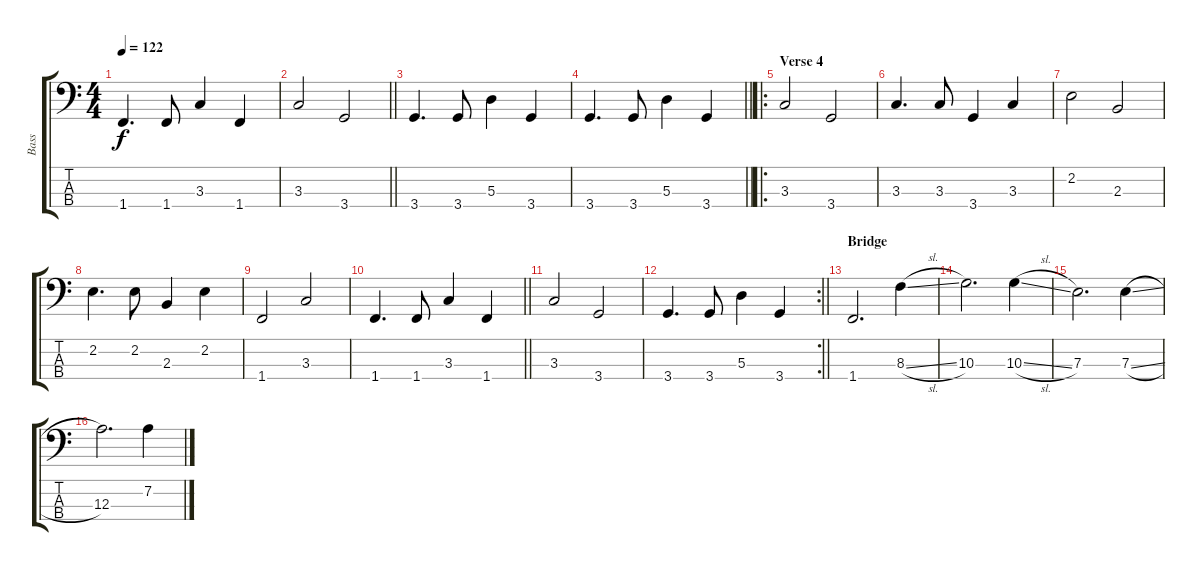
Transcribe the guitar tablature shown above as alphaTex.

\track ("Bass" "Bass") {instrument electricbassfinger}
\staff {score tabs}
\tuning (G2 D2 A1 E1) {hide}
\ts (4 4)
\tempo 122
\clef f4
\ks c
1.4.4{d dy f} 1.4.8 3.3.4 1.4.4 |
\barLineRight lightlight
3.3.2 3.4.2 |
3.4.4{d} 3.4.8 5.3.4 3.4.4 |
\barLineRight lightlight
3.4.4{d} 3.4.8 5.3.4 3.4.4 |
\ro
\section ("" "Verse 4")
3.3.2 3.4.2 |
3.3.4{d} 3.3.8 3.4.4 3.3.4 |
2.2.2 2.3.2 |
2.2.4{d} 2.2.8 2.3.4 2.2.4 |
1.4.2 3.3.2 |
\barLineRight lightlight
1.4.4{d} 1.4.8 3.3.4 1.4.4 |
3.3.2 3.4.2 |
\rc 2
\barLineRight lightlight
3.4.4{d} 3.4.8 5.3.4 3.4.4 |
\section ("" "Bridge")
1.4.2{d} 8.3{sl}.4 |
10.3.2{d} 10.3{sl}.4 |
7.3.2{d} 7.3{sl}.4 |
12.3.2{d} 7.2.4
